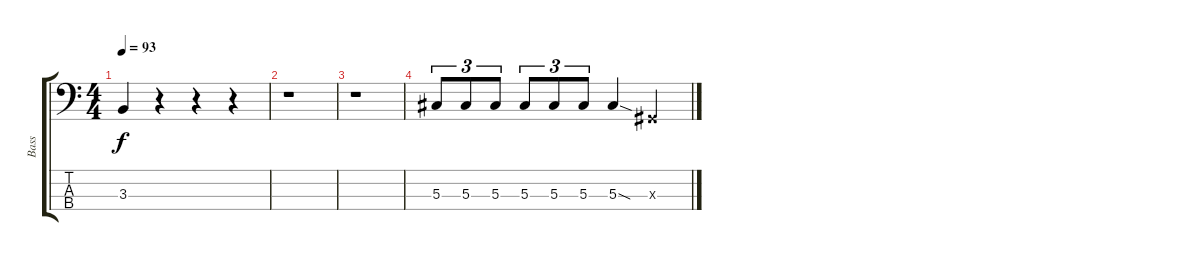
\track ("Bass" "Bass") {instrument electricbasspick}
\staff {score tabs}
\tuning (Gb2 Db2 Ab1 Eb1) {hide}
\ts (4 4)
\tempo 93
\clef f4
\ks c
3.3.4{dy f} r.4 r.4 r.4 |
r.1 |
r.1 |
5.3.8{tu (3 2)} 5.3.8{tu (3 2)} 5.3.8{tu (3 2)} 5.3.8{tu (3 2)} 5.3.8{tu (3 2)} 5.3.8{tu (3 2)} 5.3{sod}.4 0.3{x}.4
